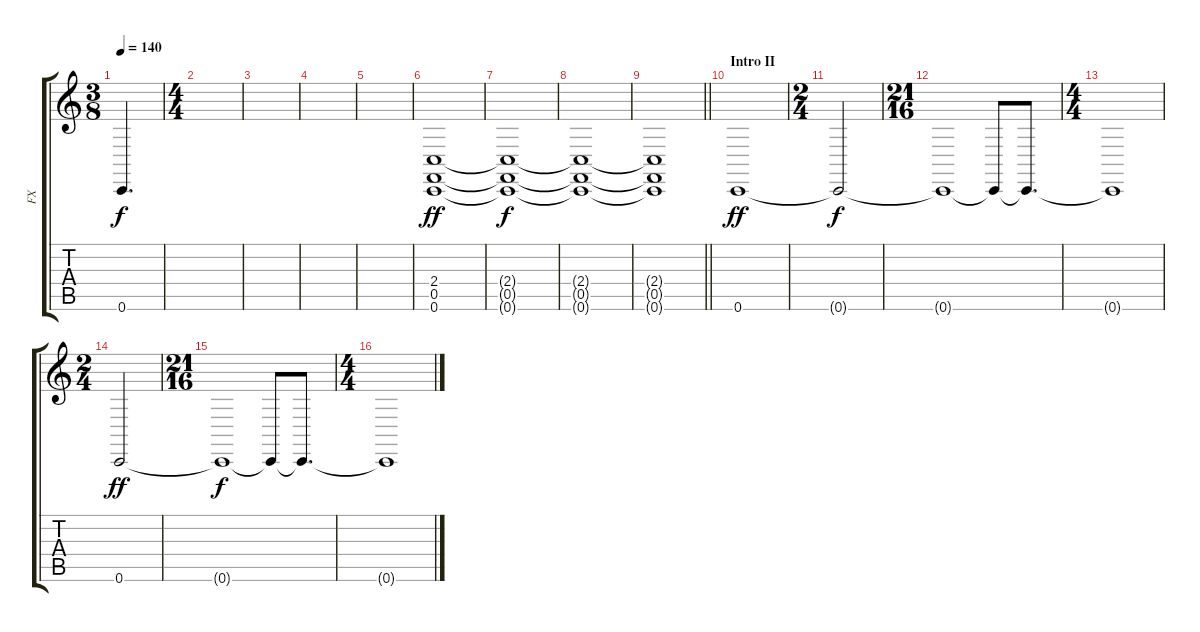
\track ("FX" "FX") {instrument pad4choir}
\staff {score tabs}
\tuning (C4 G3 Eb3 Bb2 F2 C2) {hide}
\ts (3 8)
\tempo 140
\clef g2
\ks c
0.6{t}.4{d dy f} |
\ts (4 4)
|
|
|
|
(2.4 0.5 0.6).1{dy ff volume 16} |
(2.4{t} 0.5{t} 0.6{t}).1{dy f} |
(2.4{t} 0.5{t} 0.6{t}).1 |
\barLineRight lightlight
(2.4{t} 0.5{t} 0.6{t}).1 |
\section ("" "Intro II")
0.6.1{dy ff} |
\ts (2 4)
0.6{t}.2{dy f} |
\ts (21 16)
0.6{t}.1 0.6{t}.8 0.6{t}.8{d} |
\ts (4 4)
0.6{t}.1 |
\ts (2 4)
0.6.2{dy ff} |
\ts (21 16)
0.6{t}.1{dy f} 0.6{t}.8 0.6{t}.8{d} |
\ts (4 4)
0.6{t}.1
